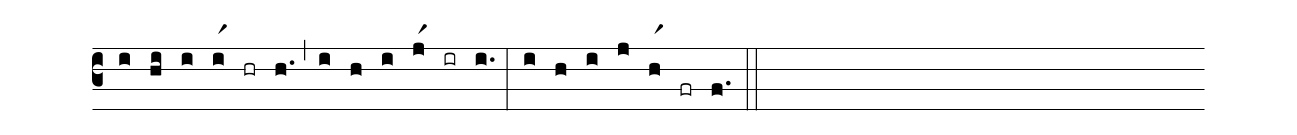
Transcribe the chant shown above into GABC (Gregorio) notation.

%%
(c3)
(i) (hi)
(i) (ir1) (hr) (h.) (,)
(i) (h) (i) (jr1) (ir) (i.) (:)
(i) (h) (i) (j) (hr1) (fr) (f.) (::)
